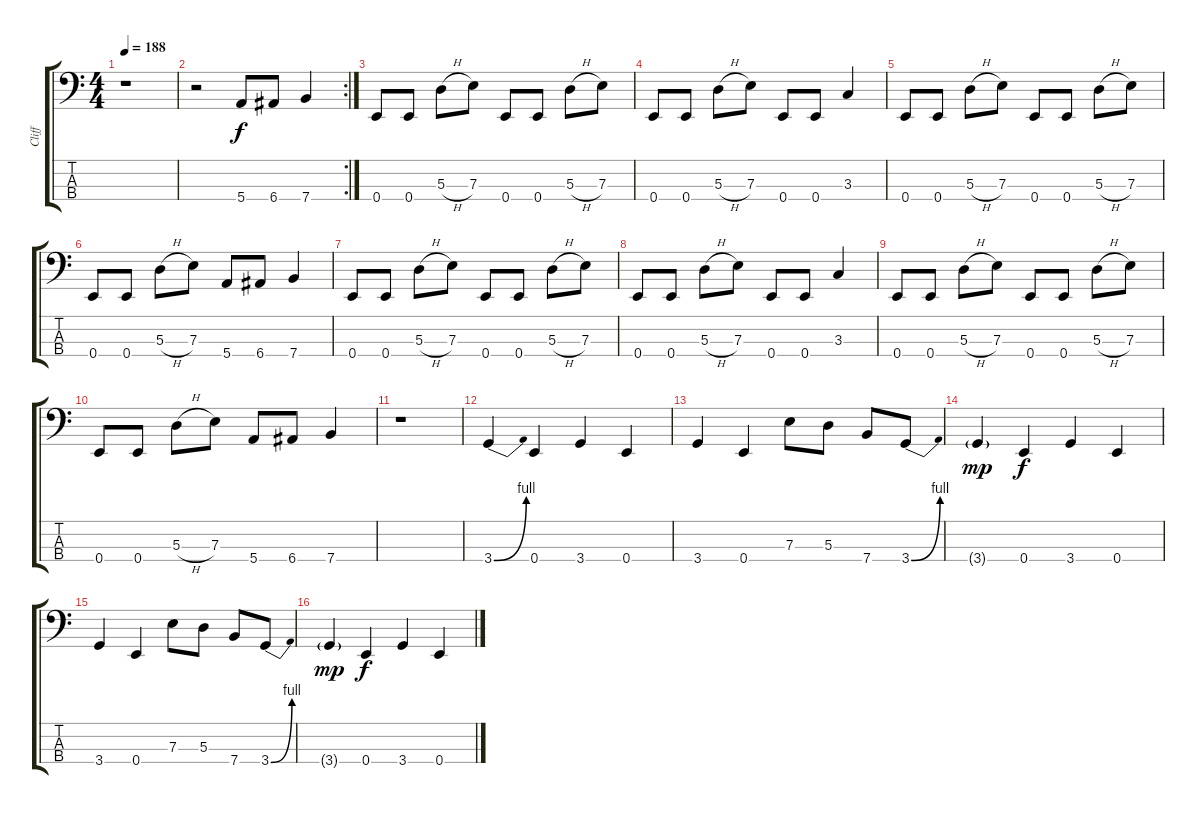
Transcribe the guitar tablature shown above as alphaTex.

\track ("Cliff" "Cliff") {instrument electricbassfinger}
\staff {score tabs}
\tuning (G2 D2 A1 E1) {hide}
\ts (4 4)
\tempo 188
\clef f4
\ks c
r.1{dy f} |
\rc 2
r.2 5.4.8 6.4.8 7.4.4 |
0.4.8 0.4.8 5.3{h}.8 7.3.8 0.4.8 0.4.8 5.3{h}.8 7.3.8 |
0.4.8 0.4.8 5.3{h}.8 7.3.8 0.4.8 0.4.8 3.3.4 |
0.4.8 0.4.8 5.3{h}.8 7.3.8 0.4.8 0.4.8 5.3{h}.8 7.3.8 |
0.4.8 0.4.8 5.3{h}.8 7.3.8 5.4.8 6.4.8 7.4.4 |
0.4.8 0.4.8 5.3{h}.8 7.3.8 0.4.8 0.4.8 5.3{h}.8 7.3.8 |
0.4.8 0.4.8 5.3{h}.8 7.3.8 0.4.8 0.4.8 3.3.4 |
0.4.8 0.4.8 5.3{h}.8 7.3.8 0.4.8 0.4.8 5.3{h}.8 7.3.8 |
0.4.8 0.4.8 5.3{h}.8 7.3.8 5.4.8 6.4.8 7.4.4 |
r.1 |
3.4{be (bend 0 0 60 4)}.4 0.4.4 3.4.4 0.4.4 |
3.4.4 0.4.4 7.3.8 5.3.8 7.4.8 3.4{be (bend 0 0 60 4)}.8 |
3.4{g}.4{dy mp} 0.4.4{dy f} 3.4.4 0.4.4 |
3.4.4 0.4.4 7.3.8 5.3.8 7.4.8 3.4{be (bend 0 0 60 4)}.8 |
3.4{g}.4{dy mp} 0.4.4{dy f} 3.4.4 0.4.4
